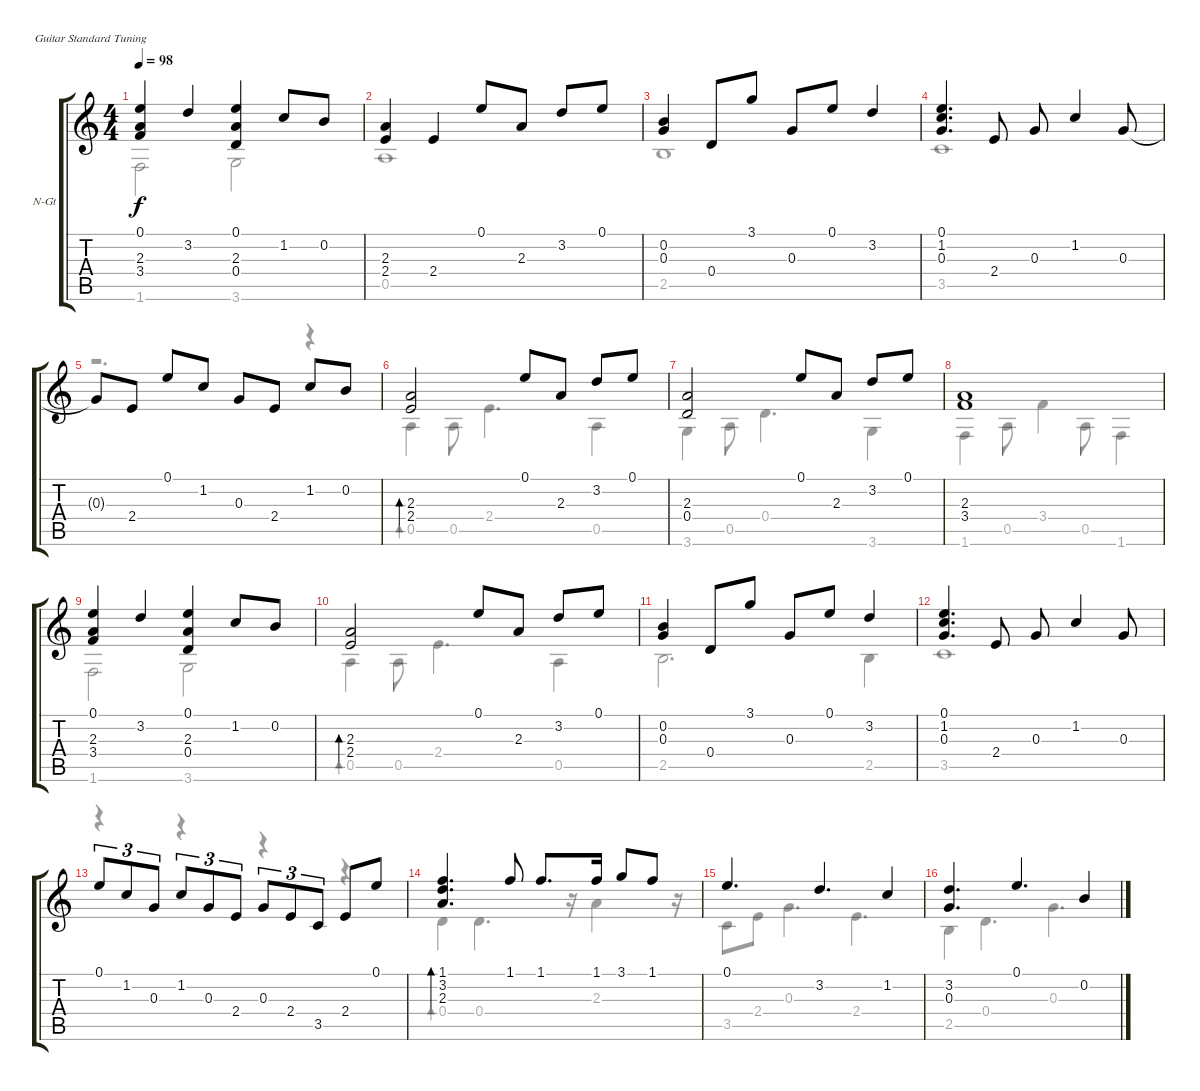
\bracketExtendMode groupsimilarinstruments
\firstSystemTrackNameOrientation horizontal
\otherSystemsTrackNameOrientation horizontal
\track ("Untitled" "N-Gt") {instrument acousticguitarnylon}
\staff {score tabs}
\tuning (E4 B3 G3 D3 A2 E2)
\voice
\ts (4 4)
\tempo 98
\clef g2
\ks c
(0.1 2.3 3.4).4{dy f} 3.2.4 (0.1 2.3 0.4).4 1.2.8 0.2.8 |
(2.3 2.4).4 2.4.4 0.1.8 2.3.8 3.2.8 0.1.8 |
(0.2 0.3).4 0.4.8 3.1.8 0.3.8 0.1.8 3.2.4 |
(0.1 1.2 0.3).4{d} 2.4.8 0.3.8 1.2.4 0.3.8 |
0.3{t}.8 2.4.8 0.1.8 1.2.8 0.3.8 2.4.8 1.2.8 0.2.8 |
(2.3 2.4).2{bd 120} 0.1.8 2.3.8 3.2.8 0.1.8 |
(2.3 0.4).2 0.1.8 2.3.8 3.2.8 0.1.8 |
(2.3 3.4).1 |
(0.1 2.3 3.4).4 3.2.4 (0.1 2.3 0.4).4 1.2.8 0.2.8 |
(2.3 2.4).2{bd 120} 0.1.8 2.3.8 3.2.8 0.1.8 |
(0.2 0.3).4 0.4.8 3.1.8 0.3.8 0.1.8 3.2.4 |
(0.1 1.2 0.3).4{d} 2.4.8 0.3.8 1.2.4 0.3.8 |
0.1.8{tu (3 2)} 1.2.8{tu (3 2)} 0.3.8{tu (3 2)} 1.2.8{tu (3 2)} 0.3.8{tu (3 2)} 2.4.8{tu (3 2)} 0.3.8{tu (3 2)} 2.4.8{tu (3 2)} 3.5.8{tu (3 2)} 2.4.8 0.1.8 |
(1.1 3.2 2.3).4{d bd 120} 1.1.8 1.1.8{d} 1.1.16 3.1.8 1.1.8 |
0.1.4{d} 3.2.4{d} 1.2.4 |
(3.2 0.3).4{d} 0.1.4{d} 0.2.4
\voice
\clef g2
\ottava regular
\simile none
\ks c
1.6.2{dy f} 3.6.2 |
0.5.1 |
2.5.1 |
3.5.1 |
r.2{d} r.4 |
0.5.4{bd 120} 0.5.8 2.4.4{d} 0.5.4 |
3.6.4 0.5.8 0.4.4{d} 3.6.4 |
1.6.4 0.5.8 3.4.4 0.5.8 1.6.4 |
1.6.2 3.6.2 |
0.5.4{bd 120} 0.5.8 2.4.4{d} 0.5.4 |
2.5.2{d} 2.5.4 |
3.5.1 |
r.4 r.4 r.4 r.4 |
0.4.4{bd 120} 0.4.4{d} r.16 2.3.4 r.16 |
3.5.8 2.4.8 0.3.4{d} 2.4.4{d} |
2.5.4 0.4.4{d} 0.3.4{d}
